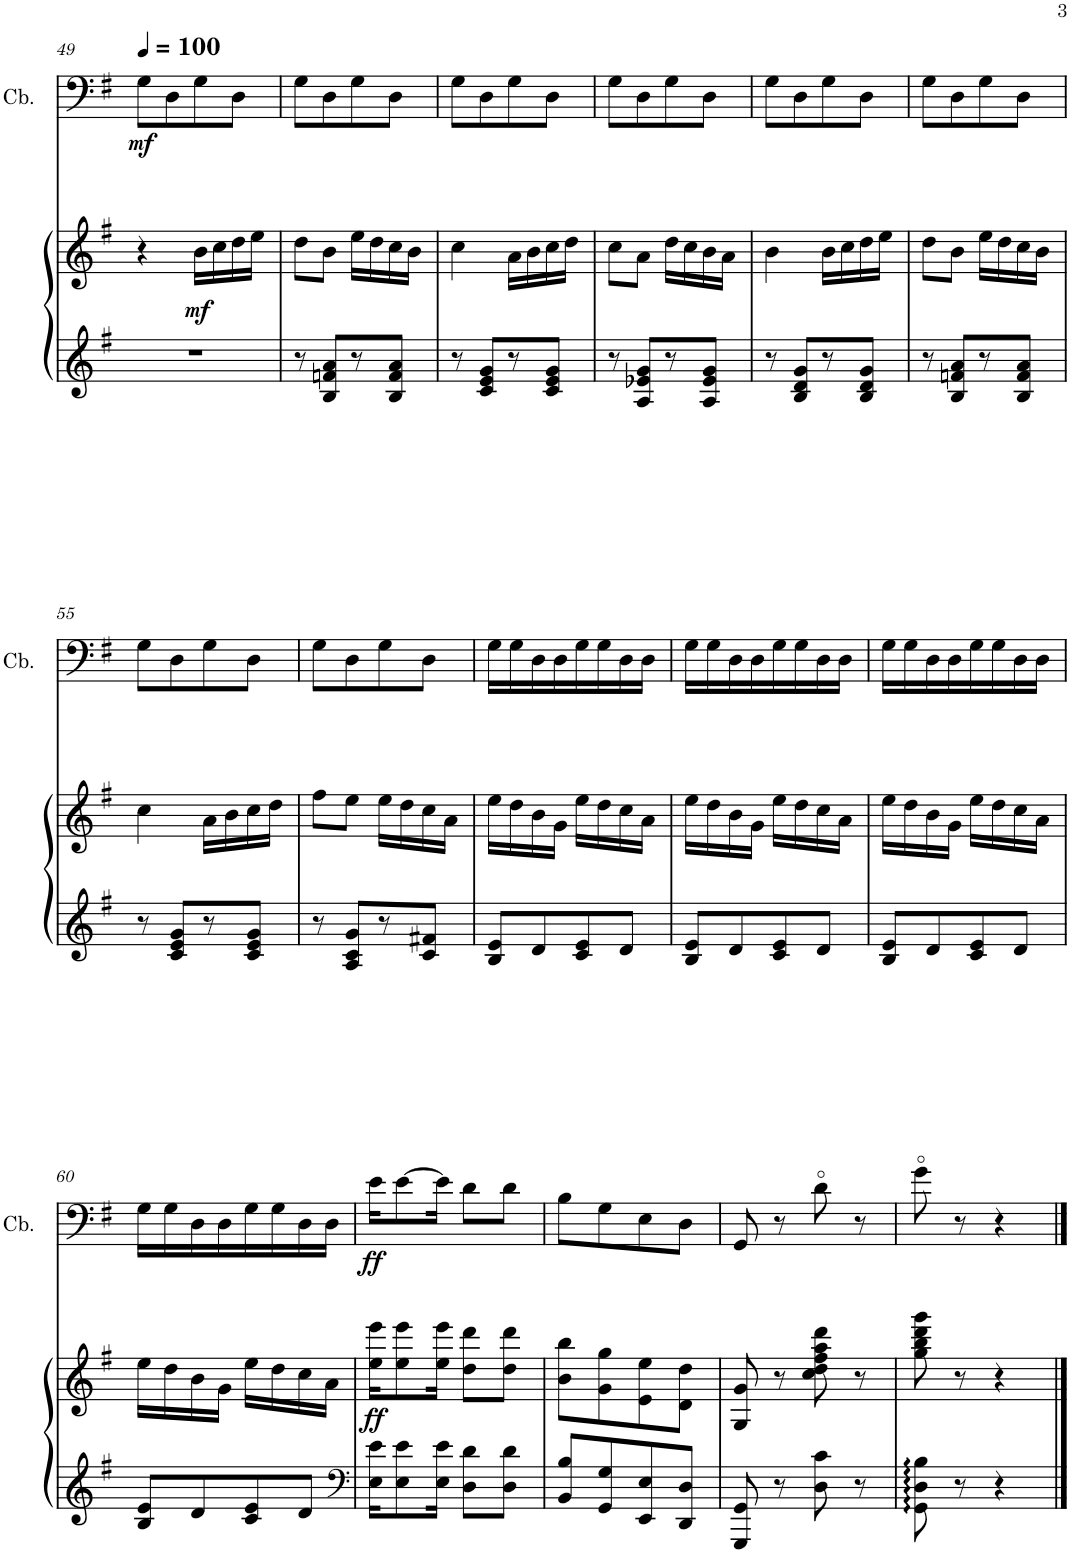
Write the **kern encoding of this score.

**kern	**kern	**dynam	**kern	**dynam
*part2	*part2	*part2	*part1	*part1
*staff3	*staff2	*staff2/3	*staff1	*staff1
*I"Piano	*	*	*I"Contrabass	*
*I'Pno	*	*	*I'Cb.	*
!!LO:PB:g=z
*clefG2	*clefG2	*	*clefF4	*
*	*	*	*Trd7c12	*
*k[f#]	*k[f#]	*	*k[f#]	*
*M2/4	*M2/4	*	*M2/4	*
*MM100	*MM100	*	*MM100	*
=49	=49	=49	=49	=49
!	!	!	!	!LO:DY:b
2r	4r	.	8G\L	mf
.	.	.	8D\	.
!	!	!LO:DY:b	!	!
.	16b\LL	mf	8G\	.
.	16cc\	.	.	.
.	16dd\	.	8D\J	.
.	16ee\JJ	.	.	.
=50	=50	=50	=50	=50
8r	8dd\L	.	8G\L	.
8B/ 8fn/ 8a/L	8b\J	.	8D\	.
8r	16ee\LL	.	8G\	.
.	16dd\	.	.	.
8B/ 8f/ 8a/J	16cc\	.	8D\J	.
.	16b\JJ	.	.	.
=51	=51	=51	=51	=51
8r	4cc\	.	8G\L	.
8c/ 8e/ 8g/L	.	.	8D\	.
8r	16a\LL	.	8G\	.
.	16b\	.	.	.
8c/ 8e/ 8g/J	16cc\	.	8D\J	.
.	16dd\JJ	.	.	.
=52	=52	=52	=52	=52
8r	8cc\L	.	8G\L	.
8A/ 8e-X/ 8g/L	8a\J	.	8D\	.
8r	16dd\LL	.	8G\	.
.	16cc\	.	.	.
8A/ 8e-/ 8g/J	16b\	.	8D\J	.
.	16a\JJ	.	.	.
=53	=53	=53	=53	=53
8r	4b\	.	8G\L	.
8B/ 8d/ 8g/L	.	.	8D\	.
8r	16b\LL	.	8G\	.
.	16cc\	.	.	.
8B/ 8d/ 8g/J	16dd\	.	8D\J	.
.	16ee\JJ	.	.	.
=54	=54	=54	=54	=54
8r	8dd\L	.	8G\L	.
8B/ 8fn/ 8a/L	8b\J	.	8D\	.
8r	16ee\LL	.	8G\	.
.	16dd\	.	.	.
8B/ 8f/ 8a/J	16cc\	.	8D\J	.
.	16b\JJ	.	.	.
!!LO:LB:g=z
=55	=55	=55	=55	=55
8r	4cc\	.	8G\L	.
8c/ 8e/ 8g/L	.	.	8D\	.
8r	16a\LL	.	8G\	.
.	16b\	.	.	.
8c/ 8e/ 8g/J	16cc\	.	8D\J	.
.	16dd\JJ	.	.	.
=56	=56	=56	=56	=56
8r	8ff#\L	.	8G\L	.
8A/ 8c/ 8g/L	8ee\J	.	8D\	.
8r	16ee\LL	.	8G\	.
.	16dd\	.	.	.
8c/ 8f#X/J	16cc\	.	8D\J	.
.	16a\JJ	.	.	.
=57	=57	=57	=57	=57
8B/ 8e/L	16ee\LL	.	16G\LL	.
.	16dd\	.	16G\	.
8d/	16b\	.	16D\	.
.	16g\JJ	.	16D\	.
8c/ 8e/	16ee\LL	.	16G\	.
.	16dd\	.	16G\	.
8d/J	16cc\	.	16D\	.
.	16a\JJ	.	16D\JJ	.
=58	=58	=58	=58	=58
8B/ 8e/L	16ee\LL	.	16G\LL	.
.	16dd\	.	16G\	.
8d/	16b\	.	16D\	.
.	16g\JJ	.	16D\	.
8c/ 8e/	16ee\LL	.	16G\	.
.	16dd\	.	16G\	.
8d/J	16cc\	.	16D\	.
.	16a\JJ	.	16D\JJ	.
=59	=59	=59	=59	=59
8B/ 8e/L	16ee\LL	.	16G\LL	.
.	16dd\	.	16G\	.
8d/	16b\	.	16D\	.
.	16g\JJ	.	16D\	.
8c/ 8e/	16ee\LL	.	16G\	.
.	16dd\	.	16G\	.
8d/J	16cc\	.	16D\	.
.	16a\JJ	.	16D\JJ	.
!!LO:LB:g=z
=60	=60	=60	=60	=60
8B/ 8e/L	16ee\LL	.	16G\LL	.
.	16dd\	.	16G\	.
8d/	16b\	.	16D\	.
.	16g\JJ	.	16D\	.
8c/ 8e/	16ee\LL	.	16G\	.
.	16dd\	.	16G\	.
8d/J	16cc\	.	16D\	.
.	16a\JJ	.	16D\JJ	.
=61	=61	=61	=61	=61
*clefF4	*	*	*	*
!	!	!LO:DY:b	!	!LO:DY:b
16E\ 16e\KL	16ee\ 16eee\KL	ff	16e\KL	ff
8E\ 8e\	8ee\ 8eee\	.	[>8e\	.
16E\ 16e\Jk	16ee\ 16eee\Jk	.	16e\Jk]	.
8D\ 8d\L	8dd\ 8ddd\L	.	8d\L	.
8D\ 8d\J	8dd\ 8ddd\J	.	8d\J	.
=62	=62	=62	=62	=62
8BB/ 8B/L	8b\ 8bb\L	.	8B\L	.
8GG/ 8G/	8g\ 8gg\	.	8G\	.
8EE/ 8E/	8e\ 8ee\	.	8E\	.
8DD/ 8D/J	8d\ 8dd\J	.	8D\J	.
=63	=63	=63	=63	=63
8GGG/ 8GG/	8G/ 8g/	.	8GG/	.
8r	8r	.	8r	.
8D\ 8c\	8cc\ 8dd\ 8ff#\ 8aa\ 8ddd\	.	8d\	.
8r	8r	.	8r	.
=64	=64	=64	=64	=64
8GG\: 8D\: 8B\:	8gg\ 8bb\ 8ddd\ 8ggg\	.	8g\	.
8r	8r	.	8r	.
4r	4r	.	4r	.
==	==	==	==	==
*-	*-	*-	*-	*-
